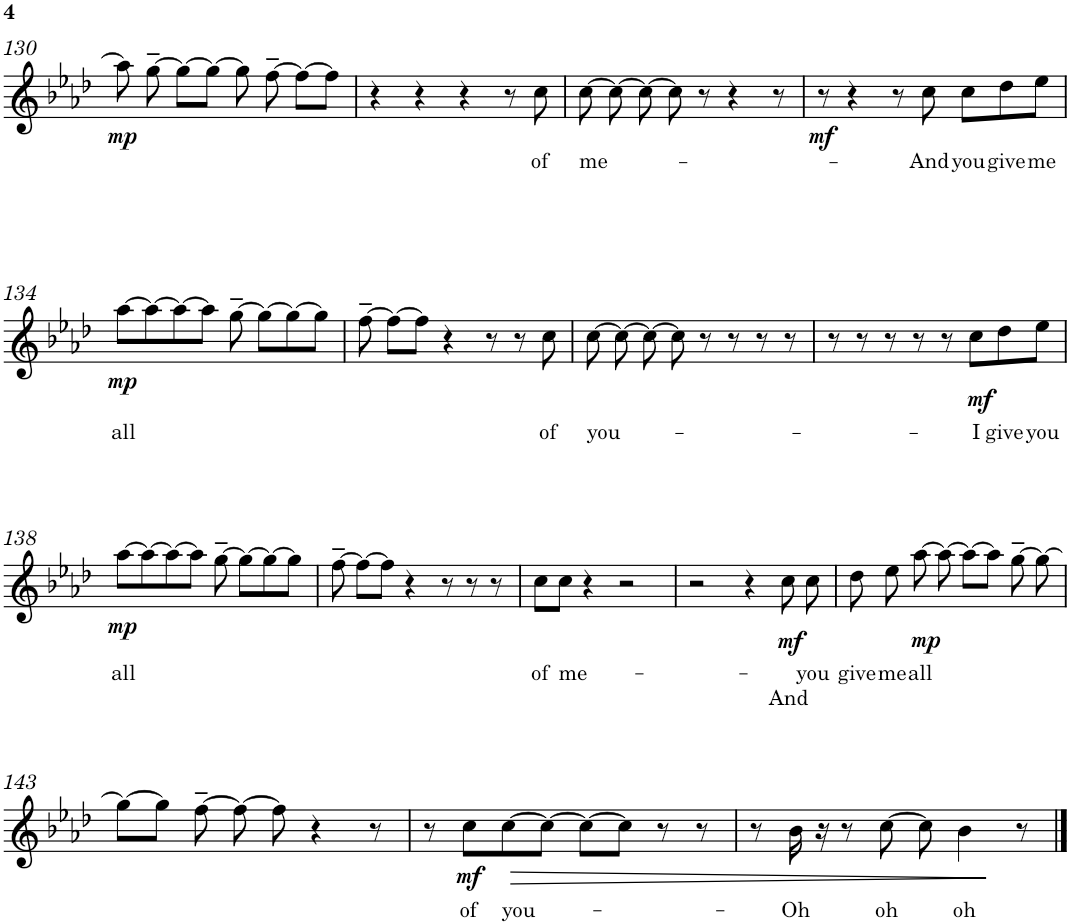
**kern	**text	**text	**dynam
*part1	*part1	*part1	*part1
*staff1	*staff1	*staff1	*staff1
*I"Piano	*	*	*
*I'Pno.	*	*	*
!!LO:PB:g=z
*clefG2	*	*	*
*k[b-e-a-d-]	*	*	*
*M2/2	*	*	*
*met(c|)	*	*	*
=130	=130	=130	=130
!	!	!	!LO:DY:b
8aa-\]	.	.	mp
[8gg~\	.	.	.
8gg\L_	.	.	.
8gg\J_	.	.	.
8gg\]	.	.	.
[8ff~\	.	.	.
8ff\L_	.	.	.
8ff\J]	.	.	.
=131	=131	=131	=131
4r	.	.	.
4r	.	.	.
4r	.	.	.
8r	.	.	.
!	!LO:LY:b	!	!
8cc\	of	.	.
=132	=132	=132	=132
!	!LO:LY:b	!	!
[8cc\	me-	.	.
8cc\_	.	.	.
8cc\_	.	.	.
8cc\]	.	.	.
8r	.	.	.
4r	.	.	.
8r	.	.	.
=133	=133	=133	=133
!	!	!	!LO:DY:b
8r	.	.	mf
4r	.	.	.
8r	.	.	.
!	!LO:LY:b	!	!
8cc\	And	.	.
!	!LO:LY:b	!	!
8cc\L	you	.	.
!	!LO:LY:b	!	!
8dd-\	give	.	.
!	!LO:LY:b	!	!
8ee-\J	me	.	.
!!LO:LB:g=z
=134	=134	=134	=134
!	!LO:LY:b	!	!LO:DY:b
[8aa-\L	all	.	mp
8aa-\_	.	.	.
8aa-\_	.	.	.
8aa-\J]	.	.	.
[8gg~\	.	.	.
8gg\L_	.	.	.
8gg\_	.	.	.
8gg\J]	.	.	.
=135	=135	=135	=135
[8ff~\	.	.	.
8ff\L_	.	.	.
8ff\J]	.	.	.
4r	.	.	.
8r	.	.	.
8r	.	.	.
!	!LO:LY:b	!	!
8cc\	of	.	.
=136	=136	=136	=136
!	!LO:LY:b	!	!
[8cc\	you-	.	.
8cc\_	.	.	.
8cc\_	.	.	.
8cc\]	.	.	.
8r	.	.	.
8r	.	.	.
8r	.	.	.
8r	.	.	.
=137	=137	=137	=137
8r	.	.	.
8r	.	.	.
8r	.	.	.
8r	.	.	.
8r	.	.	.
!	!LO:LY:b	!	!LO:DY:b
8cc\L	I	.	mf
!	!LO:LY:b	!	!
8dd-\	give	.	.
!	!LO:LY:b	!	!
8ee-\J	you	.	.
!!LO:LB:g=z
=138	=138	=138	=138
!	!LO:LY:b	!	!LO:DY:b
[8aa-\L	all	.	mp
8aa-\_	.	.	.
8aa-\_	.	.	.
8aa-\J]	.	.	.
[8gg~\	.	.	.
8gg\L_	.	.	.
8gg\_	.	.	.
8gg\J]	.	.	.
=139	=139	=139	=139
[8ff~\	.	.	.
8ff\L_	.	.	.
8ff\J]	.	.	.
4r	.	.	.
8r	.	.	.
8r	.	.	.
8r	.	.	.
=140	=140	=140	=140
!	!LO:LY:b	!	!
8cc\L	of	.	.
!	!LO:LY:b	!	!
8cc\J	me-	.	.
4r	.	.	.
2r	.	.	.
=141	=141	=141	=141
2r	.	.	.
4r	.	.	.
!	!	!LO:LY:b	!LO:DY:b
8cc\	.	And	mf
!	!LO:LY:b	!	!
8cc\	you	.	.
=142	=142	=142	=142
!	!LO:LY:b	!	!
8dd-\	give	.	.
!	!LO:LY:b	!	!
8ee-\	me	.	.
!	!LO:LY:b	!	!LO:DY:b
[8aa-\	all	.	mp
8aa-\_	.	.	.
8aa-\L_	.	.	.
8aa-\J]	.	.	.
[8gg~\	.	.	.
8gg\_	.	.	.
!!LO:LB:g=z
=143	=143	=143	=143
8gg\L_	.	.	.
8gg\J]	.	.	.
[8ff~\	.	.	.
8ff\_	.	.	.
8ff\]	.	.	.
4r	.	.	.
8r	.	.	.
=144	=144	=144	=144
8r	.	.	.
!	!LO:LY:b	!	!LO:DY:b
8cc\L	of	.	mf
!	!LO:LY:b	!	!LO:HP:b
[8cc\	you-	.	>
8cc\J_	.	.	.
8cc\L_	.	.	.
8cc\J]	.	.	.
8r	.	.	.
8r	.	.	.
=145	=145	=145	=145
8r	.	.	.
!	!LO:LY:b	!	!
16b-\	Oh	.	.
16r	.	.	.
8r	.	.	.
!	!LO:LY:b	!	!
[8cc\	oh	.	.
8cc\]	.	.	.
!	!LO:LY:b	!	!
4b-\	oh	.	.
8r	.	.	]
==	==	==	==
*-	*-	*-	*-
